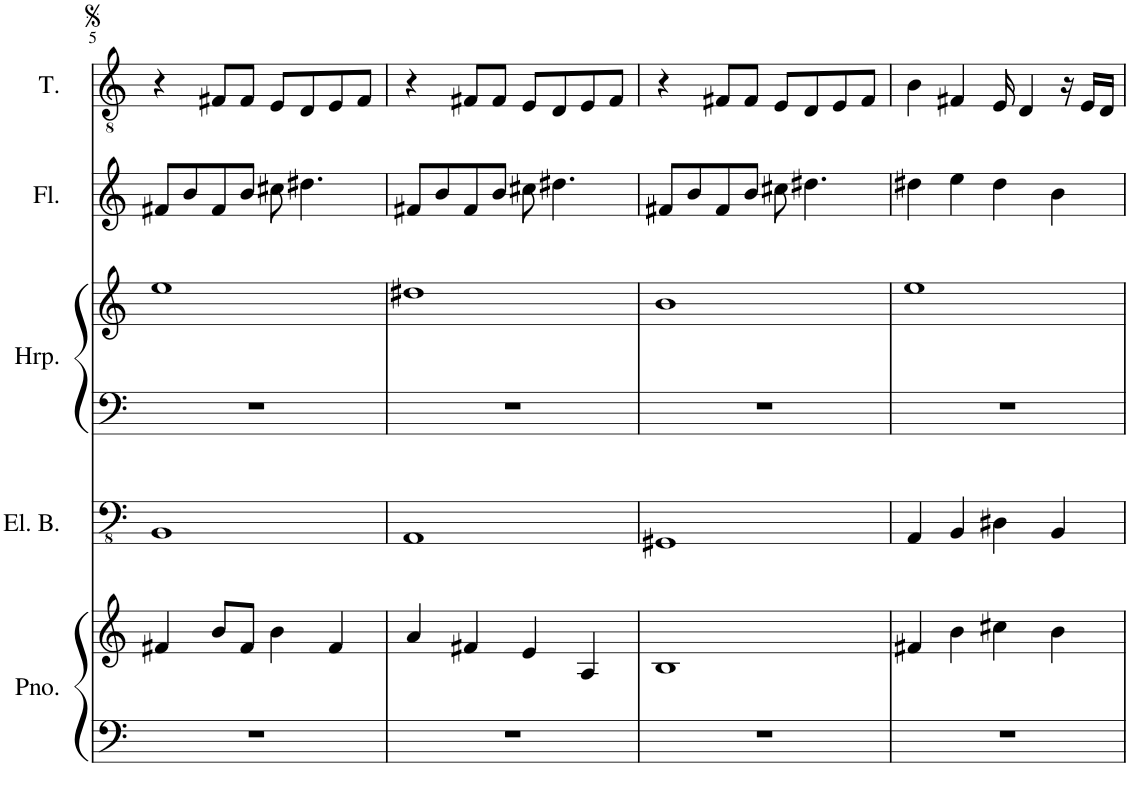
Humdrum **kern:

**kern	**kern	**kern	**kern	**kern	**kern	**kern
*part5	*part5	*part4	*part3	*part3	*part2	*part1
*staff7	*staff6	*staff5	*staff4	*staff3	*staff2	*staff1
*I"Piano	*	*I"Electric Bass	*I"Harp	*	*I"Flute	*I"Tenor
*I'Pno.	*	*I'El. B.	*I'Hrp.	*	*I'Fl.	*I'T.
!!LO:PB:g=z
*clefF4	*clefG2	*clefFv4	*clefF4	*clefG2	*clefG2	*clefGv2
*k[]	*k[]	*k[]	*k[]	*k[]	*k[]	*k[]
*M4/4	*M4/4	*M4/4	*M4/4	*M4/4	*M4/4	*M4/4
=5	=5	=5	=5	=5	=5	=5
1r	4f#X/	1BBB	1r	1ee	8f#X/L	4r
.	.	.	.	.	8b/	.
.	8b/L	.	.	.	8f#/	8F#X/L
.	8f#/J	.	.	.	8b/J	8F#/J
.	4b\	.	.	.	8cc#X\	8E/L
.	.	.	.	.	4.dd#X\	8D/
.	4f#/	.	.	.	.	8E/
.	.	.	.	.	.	8F#/J
=6	=6	=6	=6	=6	=6	=6
1r	4a/	1AAA	1r	1dd#X	8f#X/L	4r
.	.	.	.	.	8b/	.
.	4f#X/	.	.	.	8f#/	8F#X/L
.	.	.	.	.	8b/J	8F#/J
.	4e/	.	.	.	8cc#X\	8E/L
.	.	.	.	.	4.dd#X\	8D/
.	4A/	.	.	.	.	8E/
.	.	.	.	.	.	8F#/J
=7	=7	=7	=7	=7	=7	=7
1r	1B	1GGG#X	1r	1b	8f#X/L	4r
.	.	.	.	.	8b/	.
.	.	.	.	.	8f#/	8F#X/L
.	.	.	.	.	8b/J	8F#/J
.	.	.	.	.	8cc#X\	8E/L
.	.	.	.	.	4.dd#X\	8D/
.	.	.	.	.	.	8E/
.	.	.	.	.	.	8F#/J
=8	=8	=8	=8	=8	=8	=8
1r	4f#X/	4AAA/	1r	1ee	4dd#X\	4B\
.	4b\	4BBB/	.	.	4ee\	4F#X/
.	4cc#X\	4DD#X\	.	.	4dd#\	16E/
.	.	.	.	.	.	4D/
.	4b\	4BBB/	.	.	4b\	.
.	.	.	.	.	.	16r
.	.	.	.	.	.	16E/LL
.	.	.	.	.	.	16D/JJ
=	=	=	=	=	=	=
*-	*-	*-	*-	*-	*-	*-
